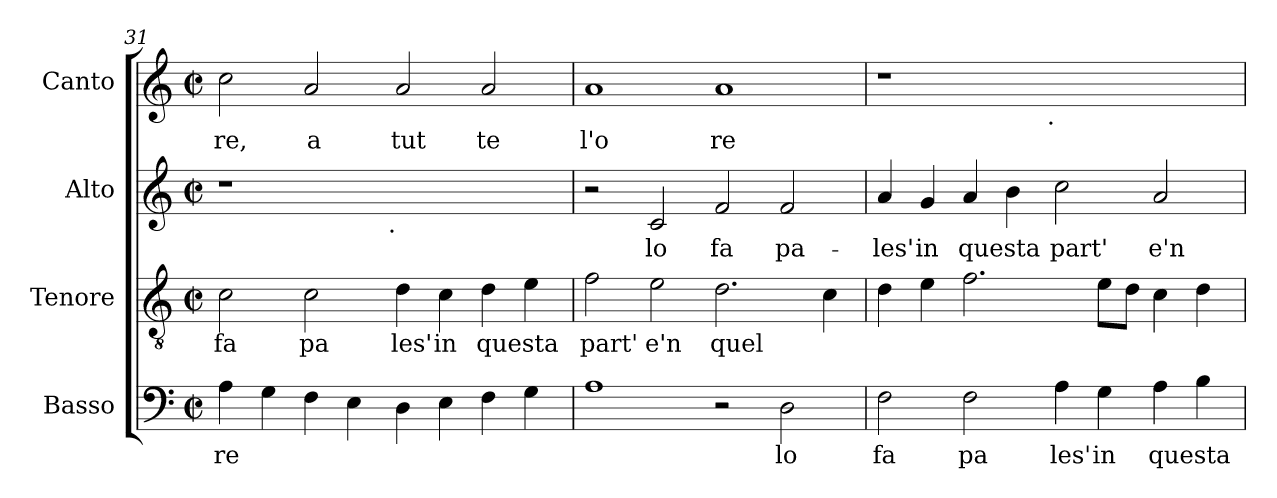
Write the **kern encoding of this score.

**kern	**text	**kern	**text	**kern	**text	**kern	**text
*part4	*part4	*part3	*part3	*part2	*part2	*part1	*part1
*staff4	*staff4	*staff3	*staff3	*staff2	*staff2	*staff1	*staff1
*I"Basso	*	*I"Tenore	*	*I"Alto	*	*I"Canto	*
*clefF4	*	*clefGv2	*	*clefG2	*	*clefG2	*
*k[]	*	*k[]	*	*k[]	*	*k[]	*
*C:	*	*C:	*	*C:	*	*C:	*
*M2/2	*	*M2/2	*	*M2/2	*	*M2/2	*
*met(c|)	*	*met(c|)	*	*met(c|)	*	*met(c|)	*
=31	=31	=31	=31	=31	=31	=31	=31
!	!LO:LY:b:cj	!	!LO:LY:b:cj	!	!	!	!LO:LY:b:cj
*	*	*	*	*^	*	*	*
4A\	re	2c\	fa	1r	2ryy	.	2cc\	re,
!	!LO:LY:b:cj	!	!	!	!	!	!	!
4G\	.	.	.	.	.	.	.	.
!	!LO:LY:b:cj	!	!LO:LY:b:cj	!	!	!	!	!LO:LY:b:cj
4F\	.	2c\	pa	.	4ryy	.	2a/	a
!	!LO:LY:b:cj	!	!	!	!	!	!	!
4E\	.	.	.	.	8...ryy	.	.	.
!	!	!	!	!	!LO:TX:b:t=.	!	!	!
.	.	.	.	.	1ryy	.	.	.
!	!LO:LY:b:cj	!	!LO:LY:b:cj	!	!	!	!	!LO:LY:b:cj
4D\	.	4d\	les'	1ryy	.	.	2a/	tut
!	!LO:LY:b:cj	!	!LO:LY:b:cj	!	!	!	!	!
4E\	.	4c\	in	.	.	.	.	.
!	!LO:LY:b:cj	!	!LO:LY:b:cj	!	!	!	!	!LO:LY:b:cj
4F\	.	4d\	questa	.	.	.	2a/	te
!	!LO:LY:b:cj	!	!LO:LY:b:cj	!	!	!	!	!
4G\	.	4e\	.	.	.	.	.	.
.	.	.	.	.	64ryy	.	.	.
=32	=32	=32	=32	=32	=32	=32	=32	=32
!	!LO:LY:b:cj	!	!LO:LY:b:cj	!	!	!	!	!LO:LY:b:cj
*	*	*	*	*v	*v	*	*	*
1A	.	2f\	part'	2r	.	1a	l'o
!	!	!	!LO:LY:b:cj	!	!LO:LY:b:cj	!	!
.	.	2e\	e'n	2c/	lo	.	.
!	!	!	!LO:LY:b:cj	!	!LO:LY:b:cj	!	!LO:LY:b:cj
2r	.	2.d\	quel	2f/	fa	1a	re
!	!LO:LY:b:cj	!	!	!	!LO:LY:b:cj	!	!
2D\	lo	.	.	2f/	pa-	.	.
!	!	!	!LO:LY:b:cj	!	!	!	!
.	.	4c\	.	.	.	.	.
=33	=33	=33	=33	=33	=33	=33	=33
!	!LO:LY:b:cj	!	!LO:LY:b:cj	!	!LO:LY:b:cj	!	!
*	*	*	*	*	*	*^	*
2F\	fa	4d\	.	4a/	-les'	1r	2ryy	.
!	!	!	!LO:LY:b:cj	!	!LO:LY:b:cj	!	!	!
.	.	4e\	.	4g/	in	.	.	.
!	!LO:LY:b:cj	!	!LO:LY:b:cj	!	!LO:LY:b:cj	!	!	!
2F\	pa	2.f\	.	4a/	questa	.	4ryy	.
!	!	!	!	!	!LO:LY:b:cj	!	!	!
.	.	.	.	4b\	.	.	8...ryy	.
!	!	!	!	!	!	!	!LO:TX:b:t=.	!
.	.	.	.	.	.	.	1ryy	.
!	!LO:LY:b:cj	!	!	!	!LO:LY:b:cj	!	!	!
4A\	les'	.	.	2cc\	part'	1ryy	.	.
!	!LO:LY:b:cj	!	!LO:LY:b:cj	!	!	!	!	!
4G\	in	8e\L	.	.	.	.	.	.
!	!	!	!LO:LY:b:cj	!	!	!	!	!
.	.	8d\J	.	.	.	.	.	.
!	!LO:LY:b:cj	!	!LO:LY:b:cj	!	!LO:LY:b:cj	!	!	!
4A\	questa	4c\	.	2a/	e'n	.	.	.
!	!LO:LY:b:cj	!	!LO:LY:b:cj	!	!	!	!	!
4B\	.	4d\	.	.	.	.	.	.
.	.	.	.	.	.	.	64ryy	.
*	*	*	*	*	*	*v	*v	*
=	=	=	=	=	=	=	=
*-	*-	*-	*-	*-	*-	*-	*-
